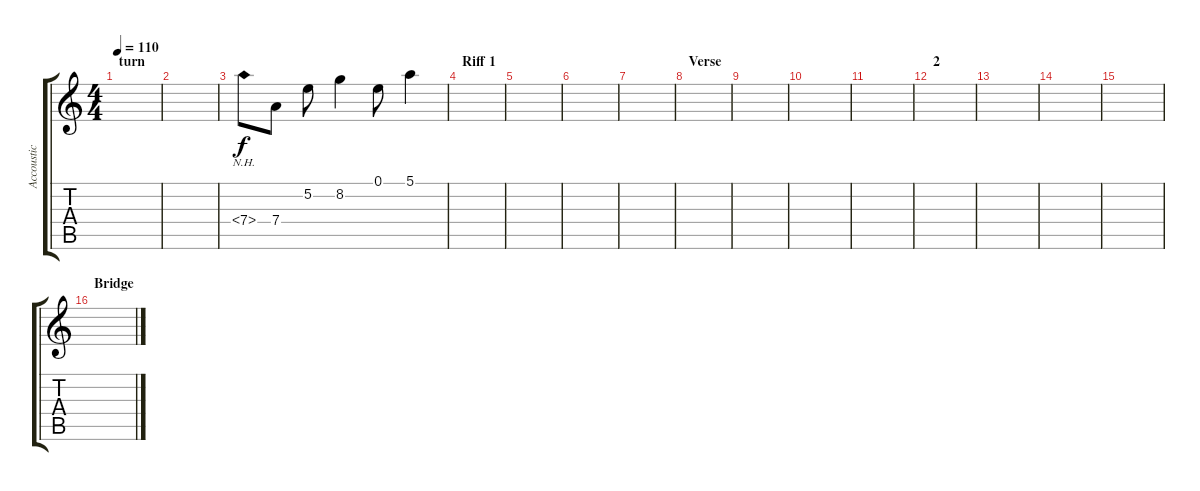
\track ("Accoustic guitar" "Accoustic ") {instrument acousticguitarsteel}
\staff {score tabs}
\tuning (E4 B3 G3 D3 A2 E2) {hide}
\ts (4 4)
\section ("" "turn")
\tempo 110
\clef g2
\ks c
|
|
\section ("" "")
7.4{nh}.8{volume 10 balance 16} 7.4.8 5.2.8 8.2.4 0.1.8 5.1.4 |
\section ("" "Riff 1")
|
|
|
|
\section ("" "Verse ")
|
|
|
|
\section ("" "2")
|
|
|
|
\section ("" "Bridge")
